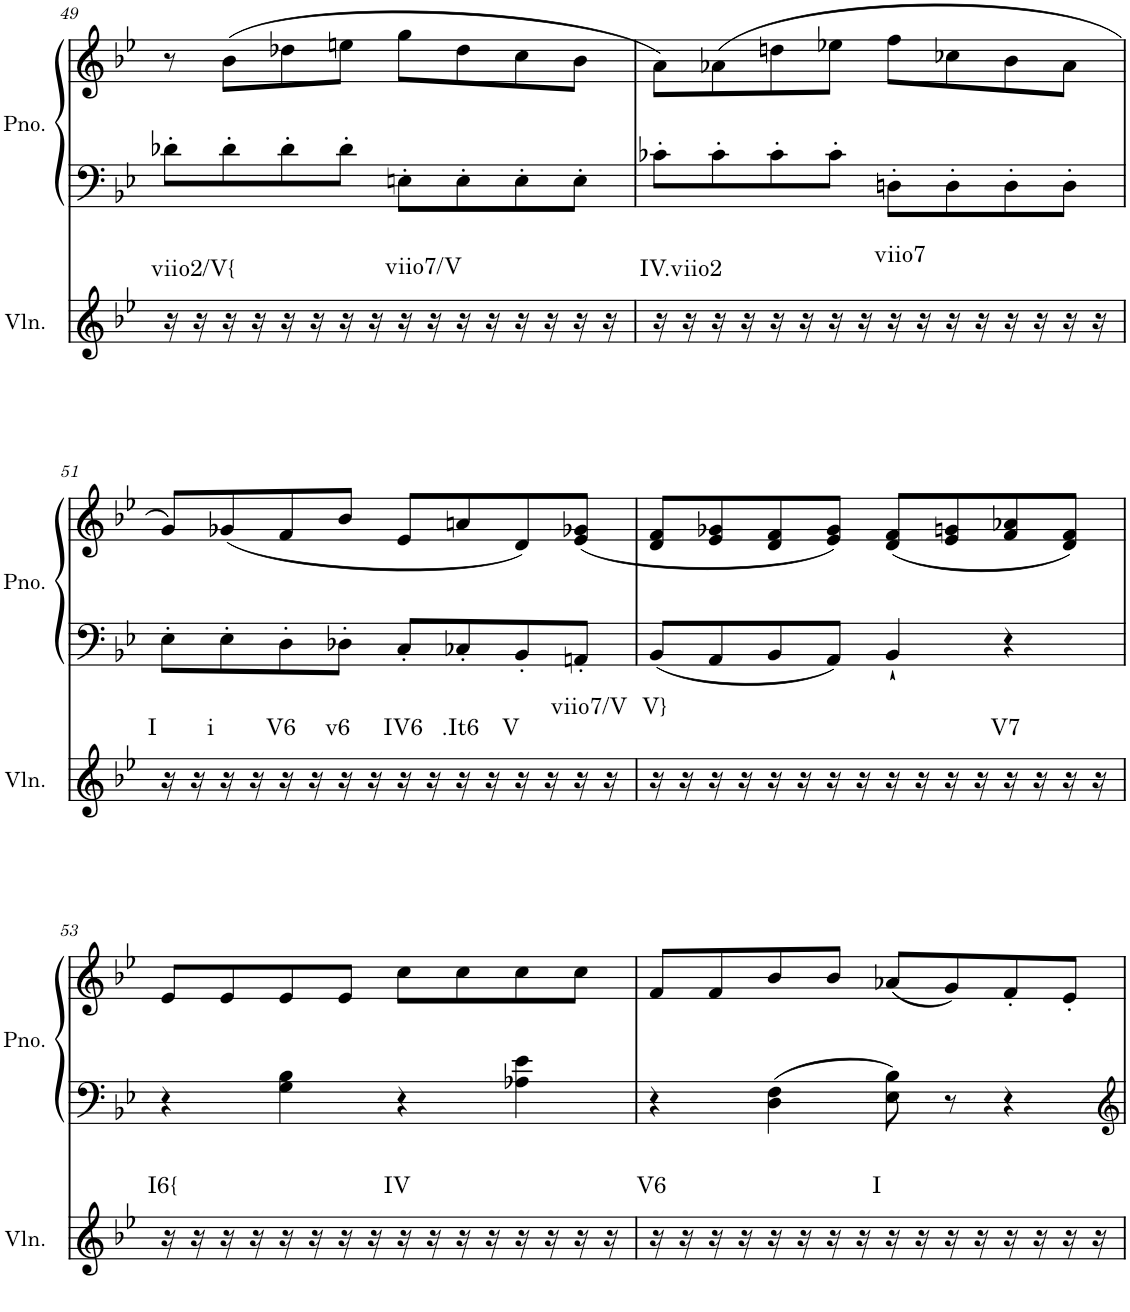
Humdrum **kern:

**kern	**harte	**kern	**kern
*part2	*part2	*part1	*part1
*staff3	*	*staff2	*staff1
*I"Violin	*	*I"Piano, Piano right	*
*I'Vln.	*	*I'Pno.	*
!!LO:PB:g=z
*clefG2	*	*clefG2	*clefG2
*k[b-e-]	*	*k[b-e-]	*k[b-e-]
*M4/4	*	*M4/4	*M4/4
=49	=49	=49	=49
!	!LO:H:kt=viio2/V{	!	!
16r	N	8d-X'\L	8r
16r	.	.	.
16r	.	8d-'\	(8b-\L
16r	.	.	.
16r	.	8d-'\	8dd-X\
16r	.	.	.
16r	.	8d-'\J	8een\J
16r	.	.	.
!	!LO:H:kt=viio7/V	!	!
16r	N	8En'\L	8gg\L
16r	.	.	.
16r	.	8E'\	8dd-\
16r	.	.	.
16r	.	8E'\	8cc\
16r	.	.	.
16r	.	8E'\J	8b-\J
16r	.	.	.
=50	=50	=50	=50
!	!LO:H:kt=IV.viio2	!	!
16r	N	8c-X'\L	8a\L)
16r	.	.	.
16r	.	8c-'\	(8a-X\
16r	.	.	.
16r	.	8c-'\	8ddn\
16r	.	.	.
16r	.	8c-'\J	8ee-X\J
16r	.	.	.
!	!LO:H:kt=viio7	!	!
16r	N	8Dn'\L	8ff\L
16r	.	.	.
16r	.	8D'\	8cc-X\
16r	.	.	.
16r	.	8D'\	8b-\
16r	.	.	.
16r	.	8D'\J	8a-\J
16r	.	.	.
!!LO:LB:g=z
=51	=51	=51	=51
!	!LO:H:kt=I	!	!
16r	N	8E-'\L	8g/L)
16r	.	.	.
!	!LO:H:kt=i	!	!
16r	N	8E-'\	(8g-X/
16r	.	.	.
!	!LO:H:kt=V6	!	!
16r	N	8D'\	8f/
16r	.	.	.
!	!LO:H:kt=v6	!	!
16r	N	8D-X'\J	8b-/J
16r	.	.	.
!	!LO:H:kt=IV6	!	!
16r	N	8C'/L	8e-/L
16r	.	.	.
!	!LO:H:kt=.It6	!	!
16r	N	8C-X'/	8an/
16r	.	.	.
!	!LO:H:kt=V	!	!
16r	N	8BB-'/	8d/)
16r	.	.	.
!	!LO:H:kt=viio7/V	!	!
16r	N	8AAn'/J	(8e-/ 8g-X/J
16r	.	.	.
=52	=52	=52	=52
!	!LO:H:kt=V}	!	!
16r	N	8BB-/L	8d/ 8f/L
16r	.	.	.
16r	.	8AA/	8e-/ 8g-X/
16r	.	.	.
16r	.	8BB-/	8d/ 8f/
16r	.	.	.
16r	.	8AA/J	8e-/ 8g-/J)
16r	.	.	.
16r	.	4BB-`/	(8d/ 8f/L
16r	.	.	.
16r	.	.	8e-/ 8gn/
16r	.	.	.
!	!LO:H:kt=V7	!	!
16r	N	4r	8f/ 8a-X/
16r	.	.	.
16r	.	.	8d/ 8f/J)
16r	.	.	.
!!LO:LB:g=z
=53	=53	=53	=53
!	!LO:H:kt=I6{	!	!
16r	N	4r	8e-/L
16r	.	.	.
16r	.	.	8e-/
16r	.	.	.
16r	.	4G\ 4B-\	8e-/
16r	.	.	.
16r	.	.	8e-/J
16r	.	.	.
!	!LO:H:kt=IV	!	!
16r	N	4r	8cc\L
16r	.	.	.
16r	.	.	8cc\
16r	.	.	.
16r	.	4A-X\ 4e-\	8cc\
16r	.	.	.
16r	.	.	8cc\J
16r	.	.	.
=54	=54	=54	=54
!	!LO:H:kt=V6	!	!
16r	N	4r	8f/L
16r	.	.	.
16r	.	.	8f/
16r	.	.	.
16r	.	4D\ 4F\	8b-/
16r	.	.	.
16r	.	.	8b-/J
16r	.	.	.
!	!LO:H:kt=I	!	!
16r	N	8E-\ 8B-\	(8a-X/L
16r	.	.	.
16r	.	8r	8g/)
16r	.	.	.
16r	.	4r	8f'/
16r	.	.	.
16r	.	.	8e-'/J
16r	.	.	.
=	=	=	=
*-	*-	*-	*-
